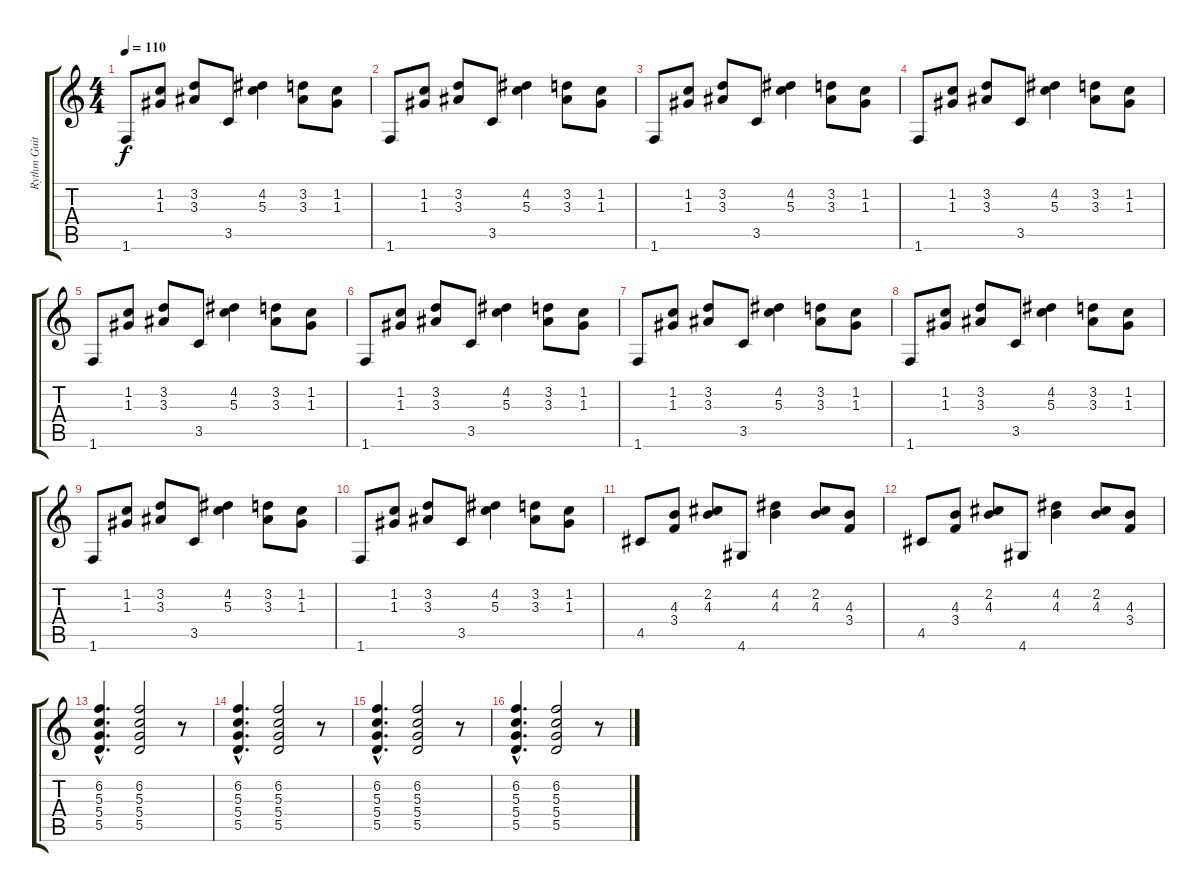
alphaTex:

\track ("Rythm Guitar" "Rythm Guit") {instrument electricguitarjazz}
\staff {score tabs}
\tuning (E4 B3 G3 D3 A2 E2) {hide}
\ts (4 4)
\tempo 110
\clef g2
\ks c
1.6.8{dy f instrument electricguitarjazz} (1.2 1.3).8 (3.2 3.3).8 3.5.8 (4.2 5.3).4 (3.2 3.3).8 (1.2 1.3).8 |
1.6.8 (1.2 1.3).8 (3.2 3.3).8 3.5.8 (4.2 5.3).4 (3.2 3.3).8 (1.2 1.3).8 |
1.6.8 (1.2 1.3).8 (3.2 3.3).8 3.5.8 (4.2 5.3).4 (3.2 3.3).8 (1.2 1.3).8 |
1.6.8 (1.2 1.3).8 (3.2 3.3).8 3.5.8 (4.2 5.3).4 (3.2 3.3).8 (1.2 1.3).8 |
1.6.8 (1.2 1.3).8 (3.2 3.3).8 3.5.8 (4.2 5.3).4 (3.2 3.3).8 (1.2 1.3).8 |
1.6.8 (1.2 1.3).8 (3.2 3.3).8 3.5.8 (4.2 5.3).4 (3.2 3.3).8 (1.2 1.3).8 |
1.6.8 (1.2 1.3).8 (3.2 3.3).8 3.5.8 (4.2 5.3).4 (3.2 3.3).8 (1.2 1.3).8 |
1.6.8 (1.2 1.3).8 (3.2 3.3).8 3.5.8 (4.2 5.3).4 (3.2 3.3).8 (1.2 1.3).8 |
1.6.8 (1.2 1.3).8 (3.2 3.3).8 3.5.8 (4.2 5.3).4 (3.2 3.3).8 (1.2 1.3).8 |
1.6.8 (1.2 1.3).8 (3.2 3.3).8 3.5.8 (4.2 5.3).4 (3.2 3.3).8 (1.2 1.3).8 |
4.5.8 (4.3 3.4).8 (2.2 4.3).8 4.6.8 (4.2 4.3).4 (2.2 4.3).8 (4.3 3.4).8 |
4.5.8 (4.3 3.4).8 (2.2 4.3).8 4.6.8 (4.2 4.3).4 (2.2 4.3).8 (4.3 3.4).8 |
(6.2{hac} 5.3{hac} 5.4{hac} 5.5{hac}).4{d} (6.2 5.3 5.4 5.5).2 r.8 |
(6.2{hac} 5.3{hac} 5.4{hac} 5.5{hac}).4{d} (6.2 5.3 5.4 5.5).2 r.8 |
(6.2{hac} 5.3{hac} 5.4{hac} 5.5{hac}).4{d} (6.2 5.3 5.4 5.5).2 r.8 |
(6.2{hac} 5.3{hac} 5.4{hac} 5.5{hac}).4{d} (6.2 5.3 5.4 5.5).2 r.8
